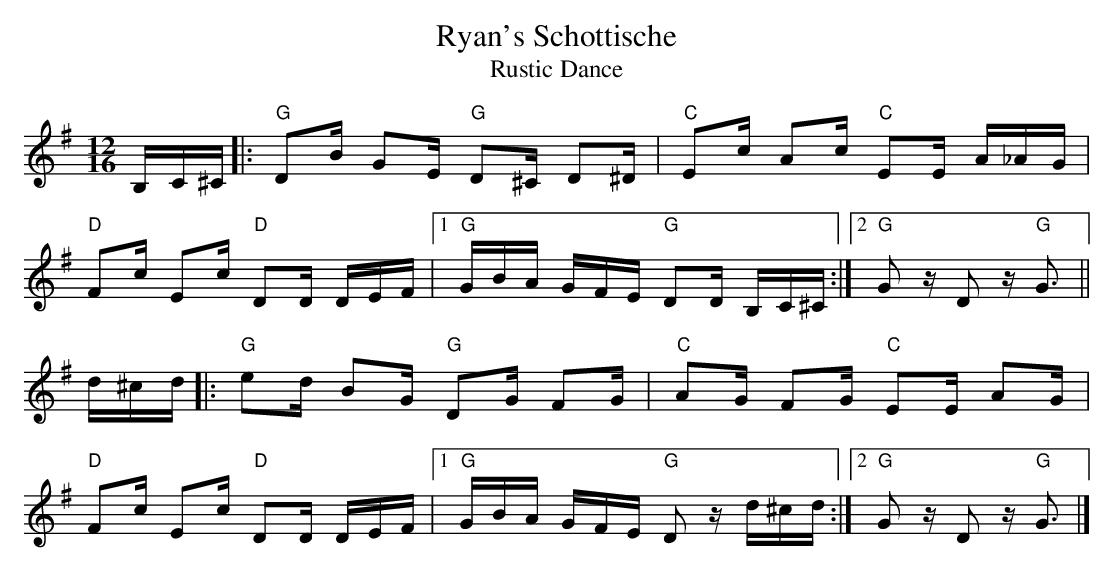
X:1
T:Ryan's Schottische
T:Rustic Dance
L:1/16
M:12/16
K:G
B,C^C |: "G"D2B G2E "G"D2^C D2^D | "C"E2c A2c "C"E2E A_AG |
"D"F2c E2c "D"D2D DEF |1 "G"GBA GFE "G"D2D B,C^C :|2 "G"G2z D2z "G"G3 ||
d^cd |: "G"e2d B2G "G"D2G F2G | "C"A2G F2G "C"E2E A2G |
"D"F2c E2c "D"D2D DEF |1 "G"GBA GFE "G"D2z d^cd :|2 "G"G2z D2z "G"G3 |]
